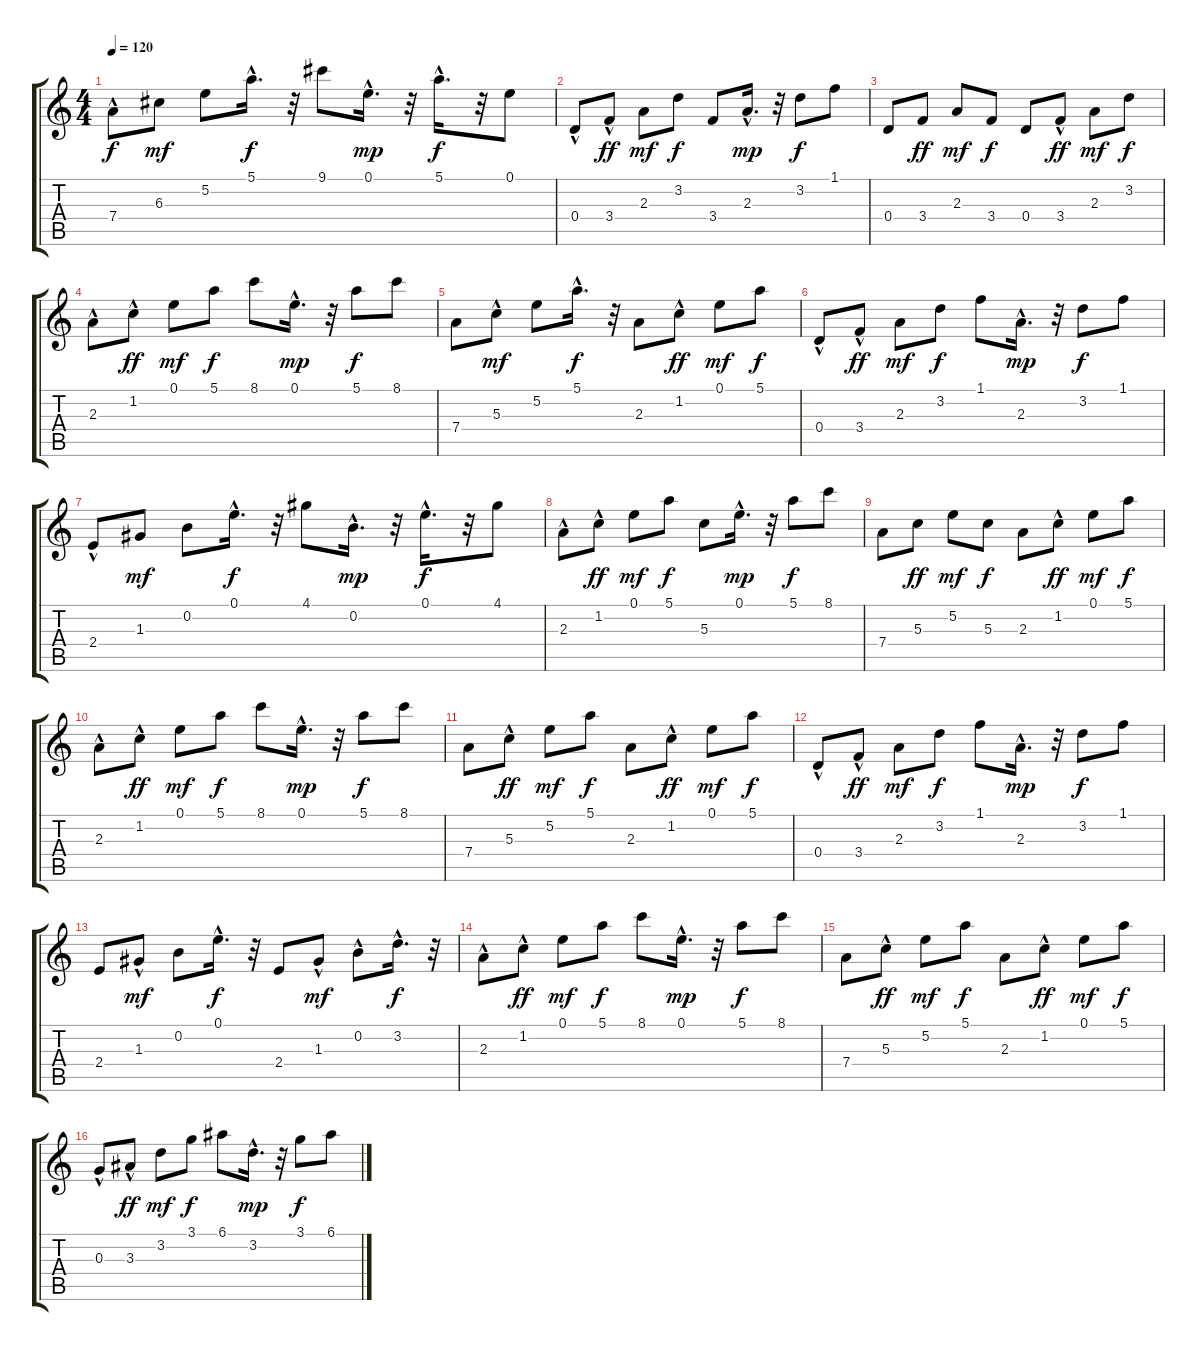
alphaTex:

\track "" {instrument acousticguitarsteel}
\staff {score tabs}
\tuning (E4 B3 G3 D3 A2 E2) {hide}
\ts (4 4)
\tempo 120
\clef g2
\ks c
7.4{hac}.8{dy f} 6.3.8{dy mf} 5.2.8 5.1{hac}.16{d dy f} r.32 9.1.8 0.1{hac}.16{d dy mp} r.32 5.1{hac}.16{d dy f} r.32 0.1.8 |
0.4{hac}.8 3.4{hac}.8{dy ff} 2.3.8{dy mf} 3.2.8{dy f} 3.4.8 2.3{hac}.16{d dy mp} r.32 3.2.8{dy f} 1.1.8 |
0.4.8 3.4.8{dy ff} 2.3.8{dy mf} 3.4.8{dy f} 0.4.8 3.4{hac}.8{dy ff} 2.3.8{dy mf} 3.2.8{dy f} |
2.3{hac}.8 1.2{hac}.8{dy ff} 0.1.8{dy mf} 5.1.8{dy f} 8.1.8 0.1{hac}.16{d dy mp} r.32 5.1.8{dy f} 8.1.8 |
7.4.8 5.3{hac}.8{dy mf} 5.2.8 5.1{hac}.16{d dy f} r.32 2.3.8 1.2{hac}.8{dy ff} 0.1.8{dy mf} 5.1.8{dy f} |
0.4{hac}.8 3.4{hac}.8{dy ff} 2.3.8{dy mf} 3.2.8{dy f} 1.1.8 2.3{hac}.16{d dy mp} r.32 3.2.8{dy f} 1.1.8 |
2.4{hac}.8 1.3.8{dy mf} 0.2.8 0.1{hac}.16{d dy f} r.32 4.1.8 0.2{hac}.16{d dy mp} r.32 0.1{hac}.16{d dy f} r.32 4.1.8 |
2.3{hac}.8 1.2{hac}.8{dy ff} 0.1.8{dy mf} 5.1.8{dy f} 5.3.8 0.1{hac}.16{d dy mp} r.32 5.1.8{dy f} 8.1.8 |
7.4.8 5.3.8{dy ff} 5.2.8{dy mf} 5.3.8{dy f} 2.3.8 1.2{hac}.8{dy ff} 0.1.8{dy mf} 5.1.8{dy f} |
2.3{hac}.8 1.2{hac}.8{dy ff} 0.1.8{dy mf} 5.1.8{dy f} 8.1.8 0.1{hac}.16{d dy mp} r.32 5.1.8{dy f} 8.1.8 |
7.4.8 5.3{hac}.8{dy ff} 5.2.8{dy mf} 5.1.8{dy f} 2.3.8 1.2{hac}.8{dy ff} 0.1.8{dy mf} 5.1.8{dy f} |
0.4{hac}.8 3.4{hac}.8{dy ff} 2.3.8{dy mf} 3.2.8{dy f} 1.1.8 2.3{hac}.16{d dy mp} r.32 3.2.8{dy f} 1.1.8 |
2.4.8 1.3{hac}.8{dy mf} 0.2.8 0.1{hac}.16{d dy f} r.32 2.4.8 1.3{hac}.8{dy mf} 0.2{hac}.8 3.2{hac}.16{d dy f} r.32 |
2.3{hac}.8 1.2{hac}.8{dy ff} 0.1.8{dy mf} 5.1.8{dy f} 8.1.8 0.1{hac}.16{d dy mp} r.32 5.1.8{dy f} 8.1.8 |
7.4.8 5.3{hac}.8{dy ff} 5.2.8{dy mf} 5.1.8{dy f} 2.3.8 1.2{hac}.8{dy ff} 0.1.8{dy mf} 5.1.8{dy f} |
0.3{hac}.8 3.3{hac}.8{dy ff} 3.2.8{dy mf} 3.1.8{dy f} 6.1.8 3.2{hac}.16{d dy mp} r.32 3.1.8{dy f} 6.1.8
